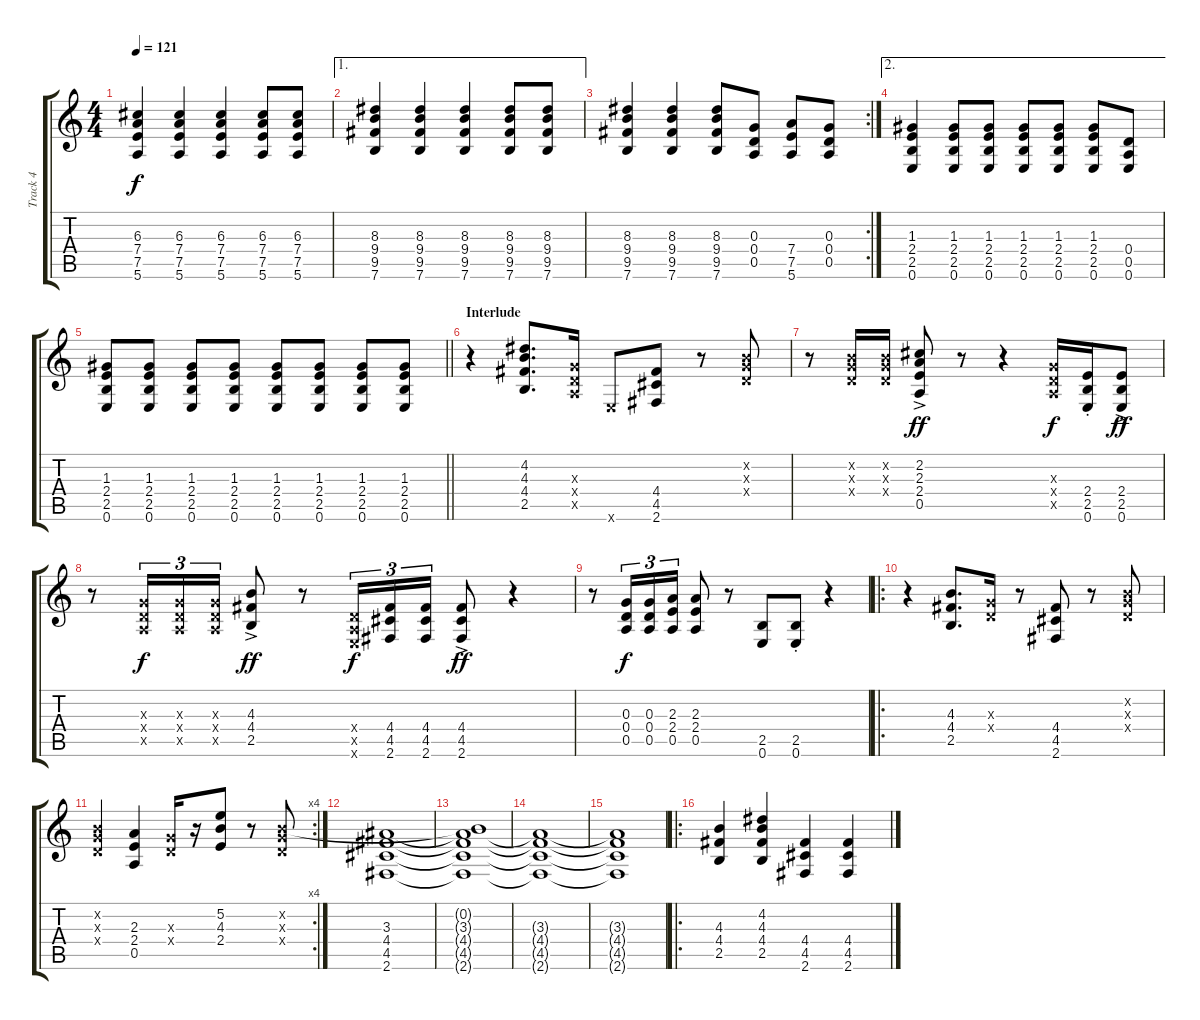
\track ("Track 4" "Track 4") {instrument distortionguitar}
\staff {score tabs}
\tuning (E4 B3 G3 D3 A2 E2) {hide}
\ts (4 4)
\tempo 121
\clef g2
\ks c
(6.3 7.4 7.5 5.6).4{dy f} (6.3 7.4 7.5 5.6).4 (6.3 7.4 7.5 5.6).4 (6.3 7.4 7.5 5.6).8 (6.3 7.4 7.5 5.6).8 |
\ae 1
(8.3 9.4 9.5 7.6).4 (8.3 9.4 9.5 7.6).4 (8.3 9.4 9.5 7.6).4 (8.3 9.4 9.5 7.6).8 (8.3 9.4 9.5 7.6).8 |
\rc 2
(8.3 9.4 9.5 7.6).4 (8.3 9.4 9.5 7.6).4 (8.3 9.4 9.5 7.6).8 (0.3 0.4 0.5).8 (7.4 7.5 5.6).8 (0.3 0.4 0.5).8 |
\ae 2
(1.3 2.4 2.5 0.6).4 (1.3 2.4 2.5 0.6).8 (1.3 2.4 2.5 0.6).8 (1.3 2.4 2.5 0.6).8 (1.3 2.4 2.5 0.6).8 (1.3 2.4 2.5 0.6).8 (0.4 0.5 0.6).8 |
\barLineRight lightlight
(1.3 2.4 2.5 0.6).8 (1.3 2.4 2.5 0.6).8 (1.3 2.4 2.5 0.6).8 (1.3 2.4 2.5 0.6).8 (1.3 2.4 2.5 0.6).8 (1.3 2.4 2.5 0.6).8 (1.3 2.4 2.5 0.6).8 (1.3 2.4 2.5 0.6).8 |
\section ("" "Interlude")
r.4 (4.2 4.3 4.4 2.5).8{d} (0.3{x} 0.4{x} 0.5{x}).16 0.6{x}.8 (4.4 4.5 2.6).8 r.8 (0.2{x} 0.3{x} 0.4{x}).8 |
r.8 (0.2{x} 0.3{x} 0.4{x}).16 (0.2{x} 0.3{x} 0.4{x}).16 (2.2{ac} 2.3{ac} 2.4{ac} 0.5{ac}).8{dy ff} r.8 r.4 (0.3{x} 0.4{x} 0.5{x}).16{dy f} (2.4{st} 2.5{st} 0.6{st}).16 (2.4{ac} 2.5{ac} 0.6{ac}).8{dy ff} |
r.8 (0.3{x} 0.4{x} 0.5{x}).16{tu (3 2) dy f} (0.3{x} 0.4{x} 0.5{x}).16{tu (3 2)} (0.3{x} 0.4{x} 0.5{x}).16{tu (3 2)} (4.3{ac} 4.4{ac} 2.5{ac}).8{dy ff} r.8 (0.4{x} 0.5{x} 0.6{x}).16{tu (3 2) dy f} (4.4 4.5 2.6).16{tu (3 2)} (4.4 4.5 2.6).16{tu (3 2)} (4.4{ac} 4.5{ac} 2.6{ac}).8{dy ff} r.4 |
r.8 (0.3 0.4 0.5).16{tu (3 2) dy f} (0.3 0.4 0.5).16{tu (3 2)} (2.3 2.4 0.5).16{tu (3 2)} (2.3 2.4 0.5).8 r.8 (2.5 0.6).8 (2.5{st} 0.6{st}).8 r.4 |
\ro
r.4 (4.3 4.4 2.5).8{d} (0.3{x} 0.4{x}).16 r.8 (4.4 4.5 2.6).8 r.8 (0.2{x} 0.3{x} 0.4{x}).8 |
\rc 4
(0.2{x} 0.3{x} 0.4{x}).4 (2.3 2.4 0.5).4 (0.3{x} 0.4{x}).16 r.16 (5.2 4.3 2.4).8 r.8 (0.2{x} 0.3{x} 0.4{x}).8 |
(3.3 4.4 4.5 2.6).1 |
(0.2{t} 3.3{t} 4.4{t} 4.5{t} 2.6{t}).1 |
(3.3{t} 4.4{t} 4.5{t} 2.6{t}).1 |
(3.3{t} 4.4{t} 4.5{t} 2.6{t}).1 |
\ro
(4.3 4.4 2.5).4 (4.2 4.3 4.4 2.5).4 (4.4 4.5 2.6).4 (4.4 4.5 2.6).4
